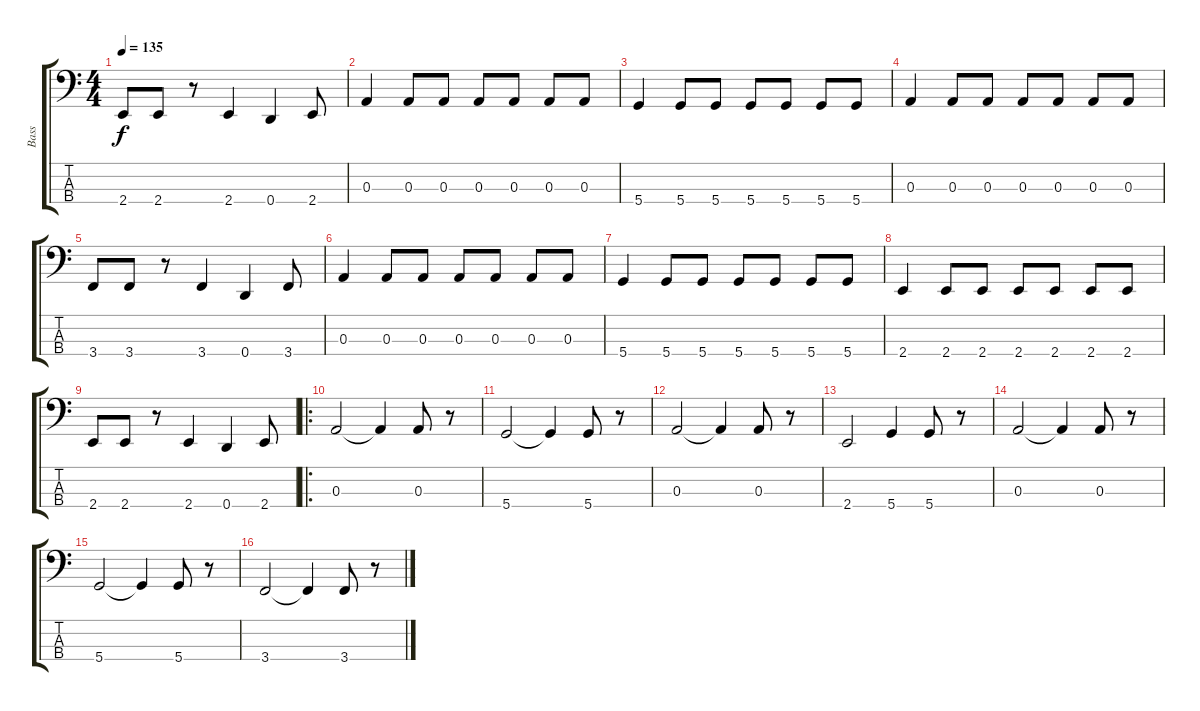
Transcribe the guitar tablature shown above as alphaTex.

\track ("Bass" "Bass") {instrument electricbassfinger}
\staff {score tabs}
\tuning (G2 D2 A1 D1) {hide}
\ts (4 4)
\tempo 135
\clef f4
\ks c
2.4.8{dy f} 2.4.8 r.8 2.4.4 0.4.4 2.4.8 |
0.3.4 0.3.8 0.3.8 0.3.8 0.3.8 0.3.8 0.3.8 |
5.4.4 5.4.8 5.4.8 5.4.8 5.4.8 5.4.8 5.4.8 |
0.3.4 0.3.8 0.3.8 0.3.8 0.3.8 0.3.8 0.3.8 |
3.4.8 3.4.8 r.8 3.4.4 0.4.4 3.4.8 |
0.3.4 0.3.8 0.3.8 0.3.8 0.3.8 0.3.8 0.3.8 |
5.4.4 5.4.8 5.4.8 5.4.8 5.4.8 5.4.8 5.4.8 |
2.4.4 2.4.8 2.4.8 2.4.8 2.4.8 2.4.8 2.4.8 |
2.4.8 2.4.8 r.8 2.4.4 0.4.4 2.4.8 |
\ro
0.3.2 0.3{t}.4 0.3.8 r.8 |
5.4.2 5.4{t}.4 5.4.8 r.8 |
0.3.2 0.3{t}.4 0.3.8 r.8 |
2.4.2 5.4.4 5.4.8 r.8 |
0.3.2 0.3{t}.4 0.3.8 r.8 |
5.4.2 5.4{t}.4 5.4.8 r.8 |
3.4.2 3.4{t}.4 3.4.8 r.8
